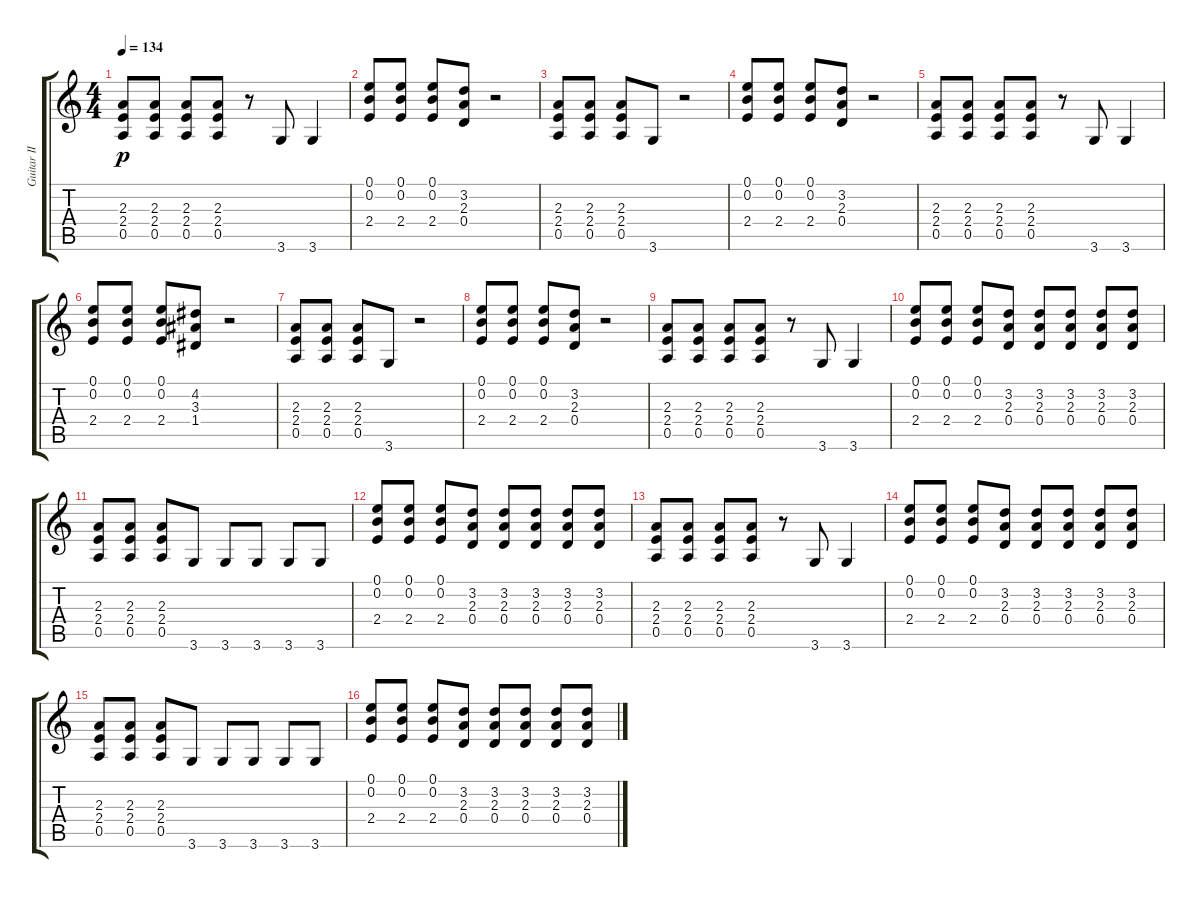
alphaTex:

\track ("Guitar II" "Guitar II") {instrument overdrivenguitar}
\staff {score tabs}
\tuning (E4 B3 G3 D3 A2 E2) {hide}
\ts (4 4)
\tempo 134
\clef g2
\ks c
(2.3 2.4 0.5).8{dy p} (2.3 2.4 0.5).8 (2.3 2.4 0.5).8 (2.3 2.4 0.5).8 r.8 3.6.8 3.6.4 |
(0.1 0.2 2.4).8 (0.1 0.2 2.4).8 (0.1 0.2 2.4).8 (3.2 2.3 0.4).8 r.2 |
(2.3 2.4 0.5).8 (2.3 2.4 0.5).8 (2.3 2.4 0.5).8 3.6.8 r.2 |
(0.1 0.2 2.4).8 (0.1 0.2 2.4).8 (0.1 0.2 2.4).8 (3.2 2.3 0.4).8 r.2 |
(2.3 2.4 0.5).8 (2.3 2.4 0.5).8 (2.3 2.4 0.5).8 (2.3 2.4 0.5).8 r.8 3.6.8 3.6.4 |
(0.1 0.2 2.4).8 (0.1 0.2 2.4).8 (0.1 0.2 2.4).8 (4.2 3.3 1.4).8 r.2 |
(2.3 2.4 0.5).8 (2.3 2.4 0.5).8 (2.3 2.4 0.5).8 3.6.8 r.2 |
(0.1 0.2 2.4).8 (0.1 0.2 2.4).8 (0.1 0.2 2.4).8 (3.2 2.3 0.4).8 r.2 |
(2.3 2.4 0.5).8 (2.3 2.4 0.5).8 (2.3 2.4 0.5).8 (2.3 2.4 0.5).8 r.8 3.6.8 3.6.4 |
(0.1 0.2 2.4).8 (0.1 0.2 2.4).8 (0.1 0.2 2.4).8 (3.2 2.3 0.4).8 (3.2 2.3 0.4).8 (3.2 2.3 0.4).8 (3.2 2.3 0.4).8 (3.2 2.3 0.4).8 |
(2.3 2.4 0.5).8 (2.3 2.4 0.5).8 (2.3 2.4 0.5).8 3.6.8 3.6.8 3.6.8 3.6.8 3.6.8 |
(0.1 0.2 2.4).8 (0.1 0.2 2.4).8 (0.1 0.2 2.4).8 (3.2 2.3 0.4).8 (3.2 2.3 0.4).8 (3.2 2.3 0.4).8 (3.2 2.3 0.4).8 (3.2 2.3 0.4).8 |
(2.3 2.4 0.5).8 (2.3 2.4 0.5).8 (2.3 2.4 0.5).8 (2.3 2.4 0.5).8 r.8 3.6.8 3.6.4 |
(0.1 0.2 2.4).8 (0.1 0.2 2.4).8 (0.1 0.2 2.4).8 (3.2 2.3 0.4).8 (3.2 2.3 0.4).8 (3.2 2.3 0.4).8 (3.2 2.3 0.4).8 (3.2 2.3 0.4).8 |
(2.3 2.4 0.5).8 (2.3 2.4 0.5).8 (2.3 2.4 0.5).8 3.6.8 3.6.8 3.6.8 3.6.8 3.6.8 |
(0.1 0.2 2.4).8 (0.1 0.2 2.4).8 (0.1 0.2 2.4).8 (3.2 2.3 0.4).8 (3.2 2.3 0.4).8 (3.2 2.3 0.4).8 (3.2 2.3 0.4).8 (3.2 2.3 0.4).8
